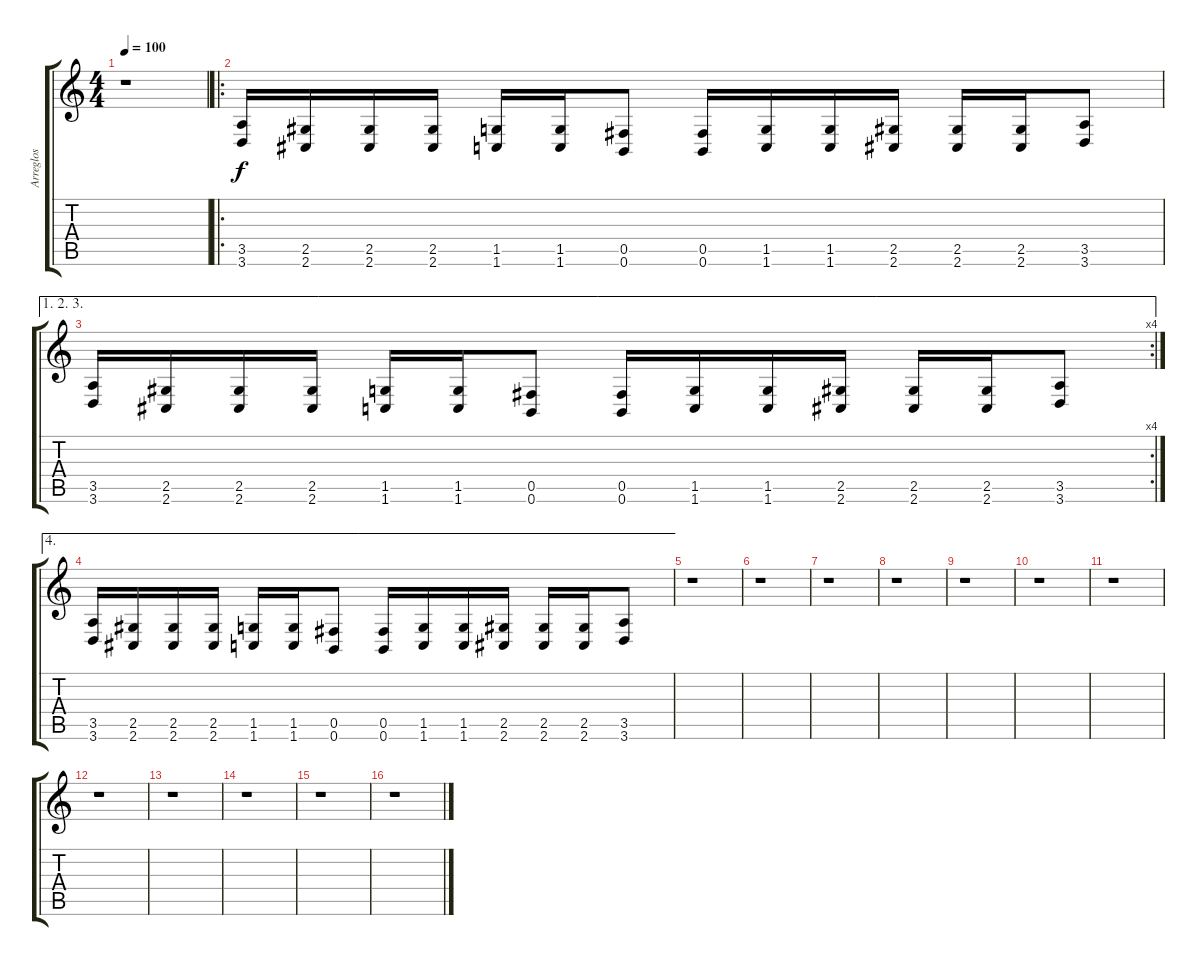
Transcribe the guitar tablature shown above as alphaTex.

\track ("Arreglos" "Arreglos") {instrument distortionguitar}
\staff {score tabs}
\tuning (Db4 Ab3 E3 B2 Gb2 B1) {hide}
\ts (4 4)
\tempo 100
\clef g2
\ks c
r.1{dy f} |
\ro
(3.5 3.6).16 (2.5 2.6).16 (2.5 2.6).16 (2.5 2.6).16 (1.5 1.6).16 (1.5 1.6).16 (0.5 0.6).8 (0.5 0.6).16 (1.5 1.6).16 (1.5 1.6).16 (2.5 2.6).16 (2.5 2.6).16 (2.5 2.6).16 (3.5 3.6).8 |
\ae (1 2 3)
\rc 4
(3.5 3.6).16 (2.5 2.6).16 (2.5 2.6).16 (2.5 2.6).16 (1.5 1.6).16 (1.5 1.6).16 (0.5 0.6).8 (0.5 0.6).16 (1.5 1.6).16 (1.5 1.6).16 (2.5 2.6).16 (2.5 2.6).16 (2.5 2.6).16 (3.5 3.6).8 |
\ae 4
(3.5 3.6).16 (2.5 2.6).16 (2.5 2.6).16 (2.5 2.6).16 (1.5 1.6).16 (1.5 1.6).16 (0.5 0.6).8 (0.5 0.6).16 (1.5 1.6).16 (1.5 1.6).16 (2.5 2.6).16 (2.5 2.6).16 (2.5 2.6).16 (3.5 3.6).8 |
r.1 |
r.1 |
r.1 |
r.1 |
r.1 |
r.1 |
r.1 |
r.1 |
r.1 |
r.1 |
r.1 |
r.1
